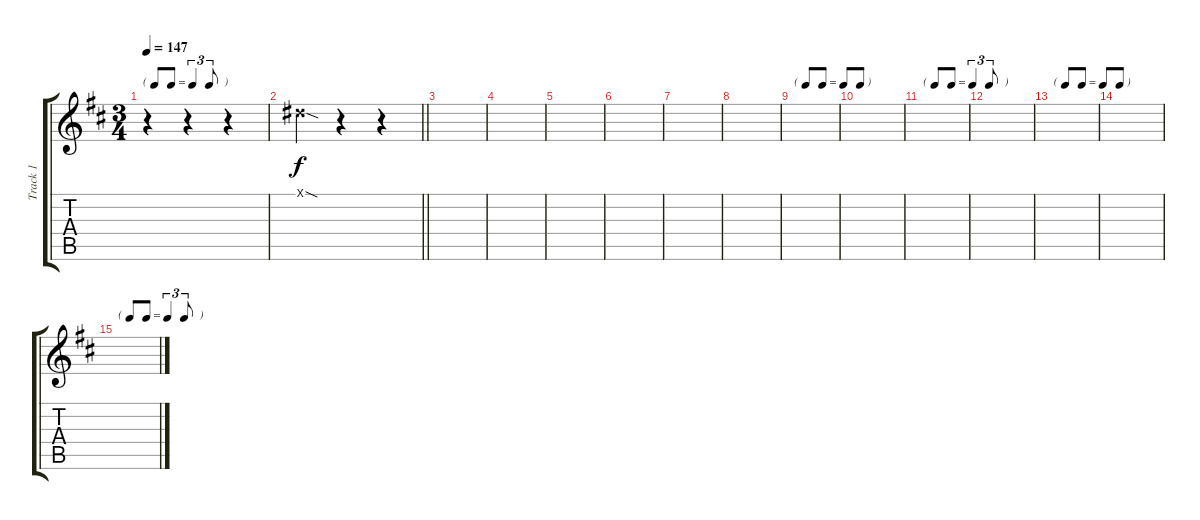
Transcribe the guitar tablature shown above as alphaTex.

\track ("Track 1" "Track 1") {instrument tenorsax}
\staff {score tabs}
\tuning (Eb4 Bb3 Gb3 Db3 Ab2 Eb2) {hide}
\ts (3 4)
\tf triplet8th
\tempo 147
\clef g2
\ks d
r.4{dy f} r.4 r.4 |
\barLineRight lightlight
12.1{sod x}.4 r.4 r.4 |
|
|
|
|
|
|
\tf none
|
|
\tf triplet8th
|
|
\tf none
|
|
\tf triplet8th
